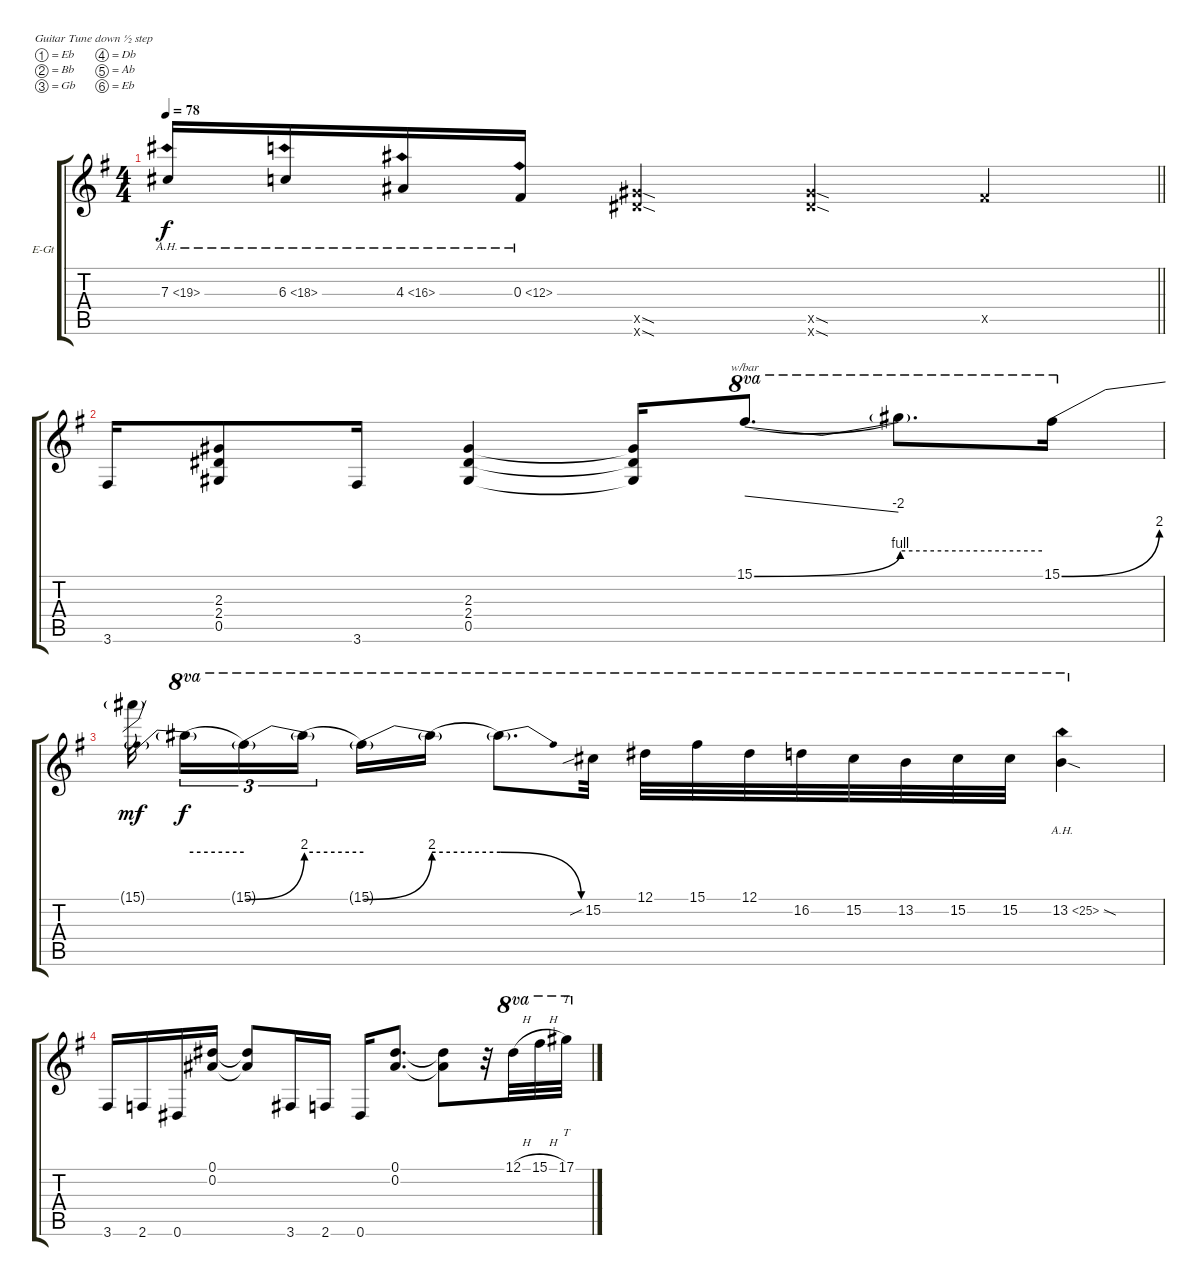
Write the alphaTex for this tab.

\bracketExtendMode groupsimilarinstruments
\firstSystemTrackNameOrientation horizontal
\otherSystemsTrackNameOrientation horizontal
\track ("Untitled" "E-Gt") {instrument distortionguitar}
\staff {score tabs}
\tuning (Eb4 Bb3 Gb3 Db3 Ab2 Eb2)
\ts (4 4)
\tempo 78
\clef g2
\barLineRight lightlight
\ks g
7.3{ah 12}.16{dy f} 6.3{ah 12}.16 4.3{ah 12}.16 0.3{ah 12}.16 (12.5{sod x} 12.6{sod x}).4 (12.5{sod x} 12.6{sod x}).4 10.5{x}.4 |
3.6.16 (2.3 2.4 0.5).8 3.6.16 (2.3 2.4 0.5).4 (2.3{t} 2.4{t} 0.5{t}).16 15.1{be (bend 0 0 60 4)}.8{d tbe (dive default 0 0 60 -8) ot 8va} 15.1{be (hold 0 4 60 4) t}.8{d ot 8va} 15.1{be (bend 0 0 60 8)}.16{ot 8va} |
15.1{t}.32{dy mf} 15.1{be (prebend 0 8 60 8) t}.16{tu (3 2) ot 8va dy f} 15.1{be (bend 0 0 60 8) t}.16{tu (3 2) ot 8va} 15.1{be (hold 0 8 60 8) t}.16{tu (3 2) ot 8va} 15.1{be (bend 0 0 60 8) t}.16{ot 8va} 15.1{be (hold 0 8 60 8) t}.16{ot 8va} 15.1{be (release 0 8 60 0) t}.8{d ot 8va} 15.2{sib}.32{ot 8va} 12.1.32{ot 8va} 15.1.32{ot 8va} 12.1.32{ot 8va} 16.2.32{ot 8va} 15.2.32{ot 8va} 13.2.32{ot 8va} 15.2.32{ot 8va} 15.2.32{ot 8va} 13.2{ah 12 sod}.4{ot 8va} |
3.6.16 2.6.16 0.6.16 (0.1 0.2).16 (0.1{t} 0.2{t}).8 3.6.16 2.6.16 0.6.16 (0.1 0.2).8{d} (0.1{t} 0.2{t}).8 r.32 12.1{h}.32{ot 8va} 15.1{h}.32{ot 8va} 17.1{h}.32{tt ot 8va}
